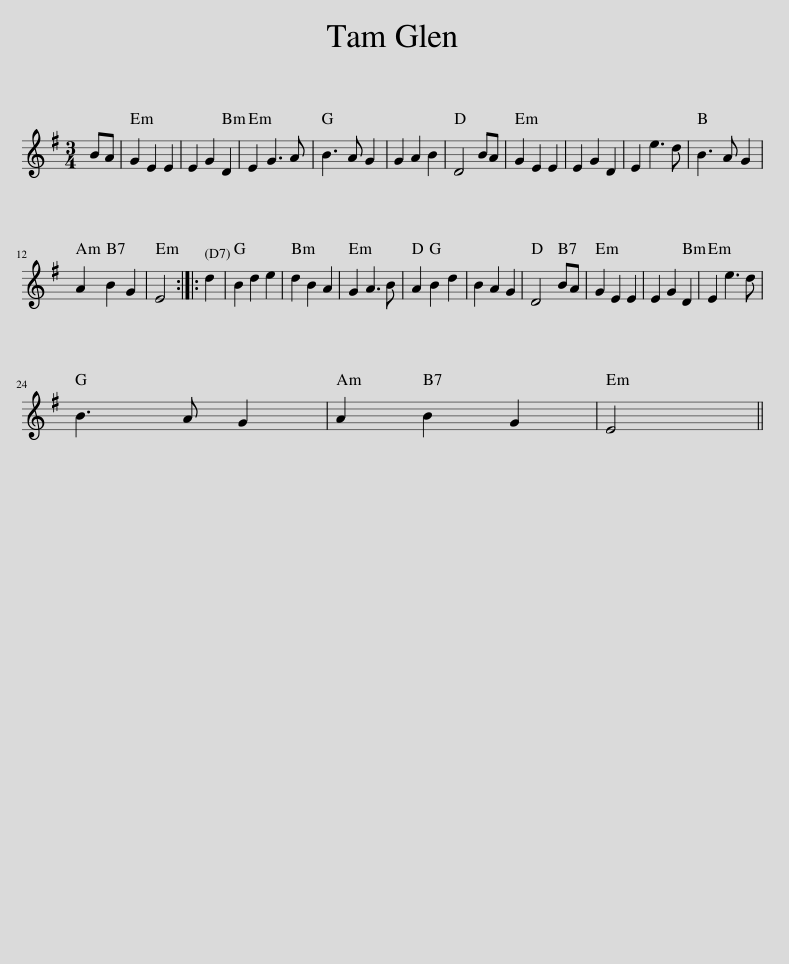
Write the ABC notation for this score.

X:1
L:1/8
M:3/4
I:linebreak $
K:Emin
V:1 treble
V:1
 BA | G2 E2 E2 | E2 G2 D2 | E2 G3 A | B3 A G2 | %5
 G2 A2 B2 | D4 BA | G2 E2 E2 | E2 G2 D2 | E2 e3 d | %10
 B3 A G2 |$ A2 B2 G2 | E4 :: d2 | B2 d2 e2 | %15
 d2 B2 A2 | G2 A3 B | A2 B2 d2 | B2 A2 G2 | D4 BA | %20
 G2 E2 E2 | E2 G2 D2 | E2 e3 d |$ B3 A G2 | A2 B2 G2 | %25
 E4 || %26
